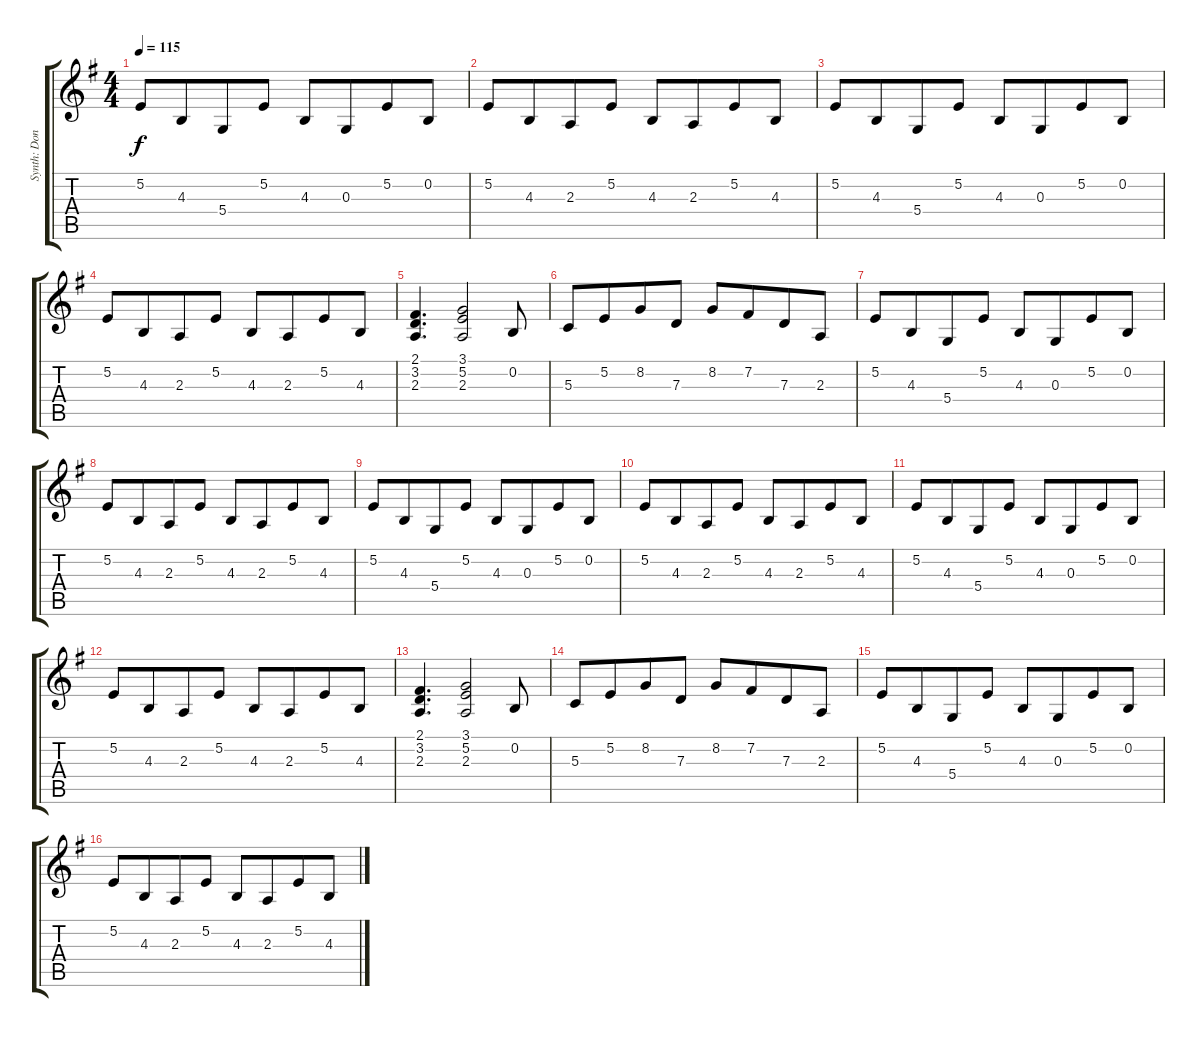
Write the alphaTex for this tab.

\track ("Synth: Don" "Synth: Don") {instrument synthstrings1}
\staff {score tabs}
\tuning (E4 B3 G3 D3 A2 E2) {hide}
\ts (4 4)
\tempo 115
\clef g2
\ks g
5.2.8{dy f} 4.3.8{beam merge} 5.4.8 5.2.8 4.3.8 0.3.8{beam merge} 5.2.8 0.2.8 |
5.2.8 4.3.8{beam merge} 2.3.8 5.2.8 4.3.8 2.3.8{beam merge} 5.2.8 4.3.8 |
5.2.8 4.3.8{beam merge} 5.4.8 5.2.8 4.3.8 0.3.8{beam merge} 5.2.8 0.2.8 |
5.2.8 4.3.8{beam merge} 2.3.8 5.2.8 4.3.8 2.3.8{beam merge} 5.2.8 4.3.8 |
(2.1 3.2 2.3).4{d} (3.1 5.2 2.3).2 0.2.8 |
5.3.8 5.2.8{beam merge} 8.2.8 7.3.8 8.2.8 7.2.8{beam merge} 7.3.8 2.3.8 |
5.2.8 4.3.8{beam merge} 5.4.8 5.2.8 4.3.8 0.3.8{beam merge} 5.2.8 0.2.8 |
5.2.8 4.3.8{beam merge} 2.3.8 5.2.8 4.3.8 2.3.8{beam merge} 5.2.8 4.3.8 |
5.2.8 4.3.8{beam merge} 5.4.8 5.2.8 4.3.8 0.3.8{beam merge} 5.2.8 0.2.8 |
5.2.8 4.3.8{beam merge} 2.3.8 5.2.8 4.3.8 2.3.8{beam merge} 5.2.8 4.3.8 |
5.2.8 4.3.8{beam merge} 5.4.8 5.2.8 4.3.8 0.3.8{beam merge} 5.2.8 0.2.8 |
5.2.8 4.3.8{beam merge} 2.3.8 5.2.8 4.3.8 2.3.8{beam merge} 5.2.8 4.3.8 |
(2.1 3.2 2.3).4{d} (3.1 5.2 2.3).2 0.2.8 |
5.3.8 5.2.8{beam merge} 8.2.8 7.3.8 8.2.8 7.2.8{beam merge} 7.3.8 2.3.8 |
5.2.8 4.3.8{beam merge} 5.4.8 5.2.8 4.3.8 0.3.8{beam merge} 5.2.8 0.2.8 |
5.2.8 4.3.8{beam merge} 2.3.8 5.2.8 4.3.8 2.3.8{beam merge} 5.2.8 4.3.8
